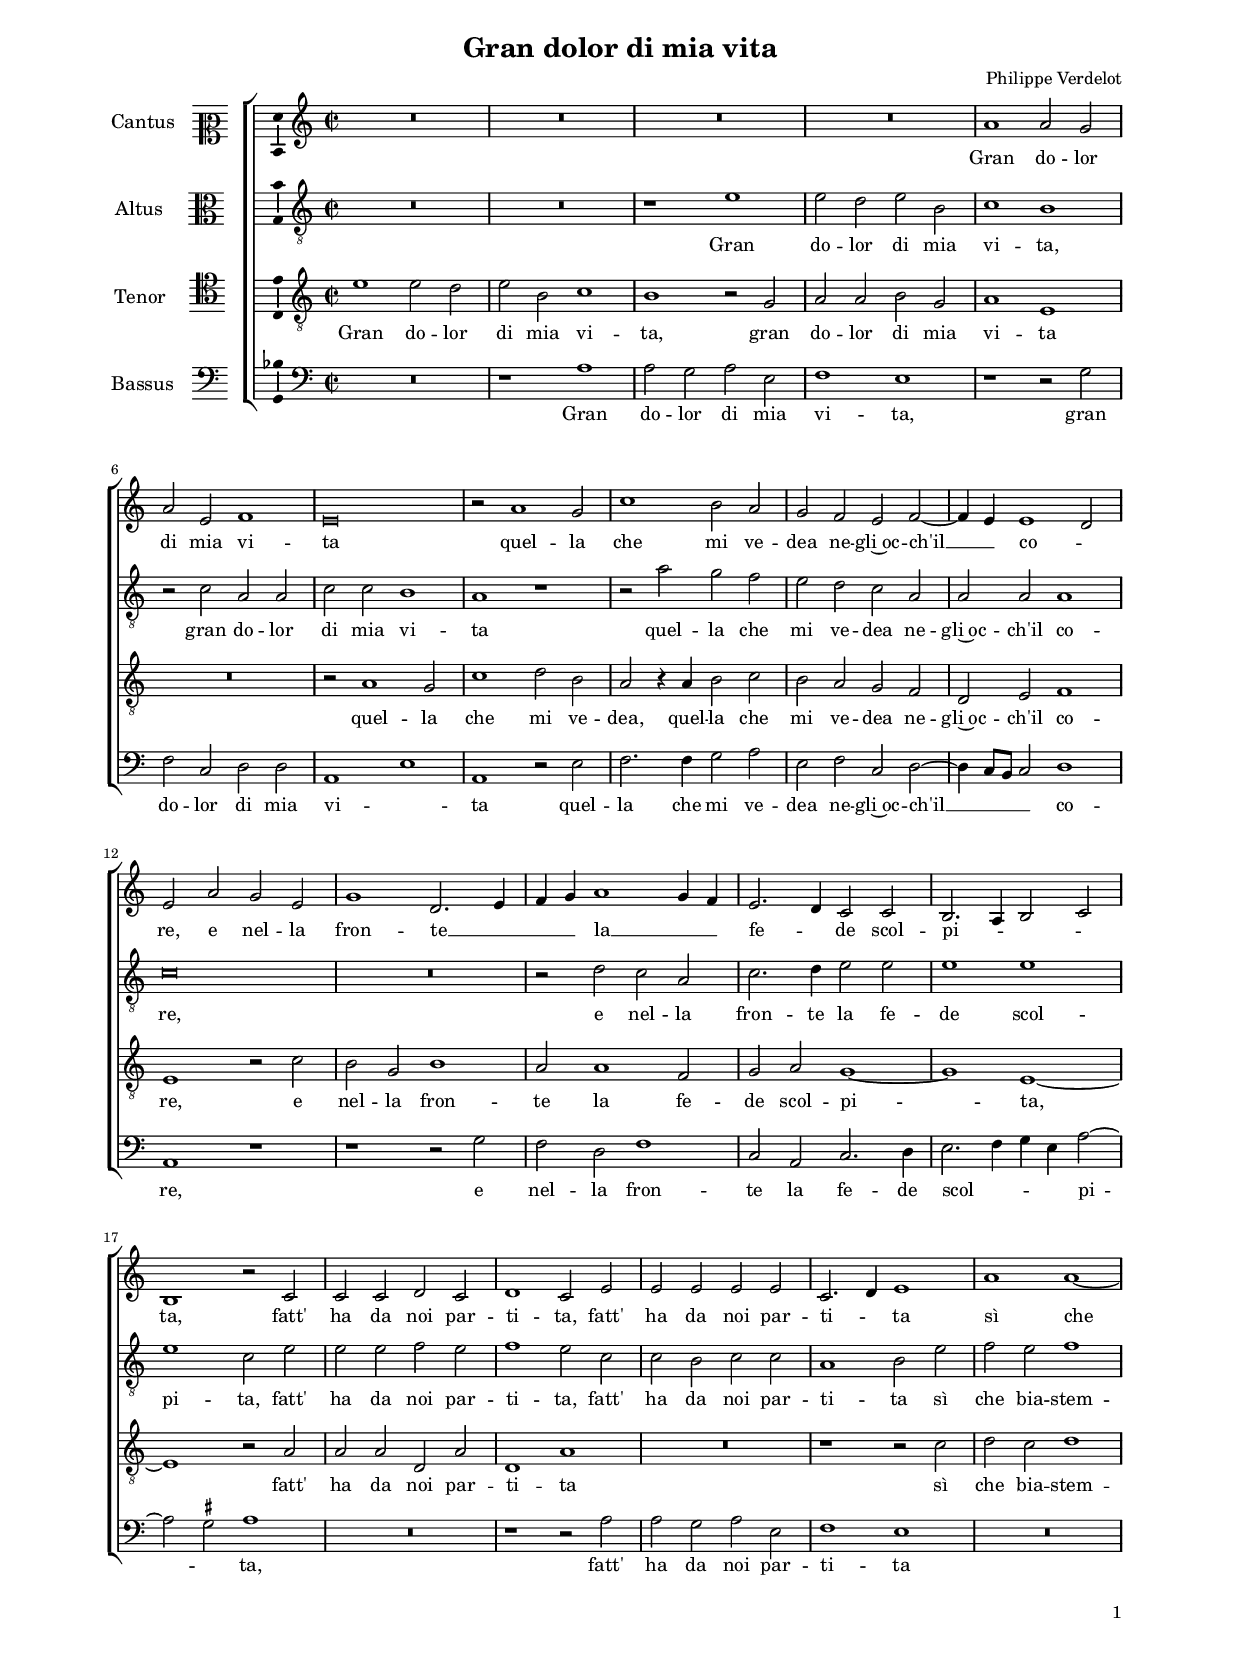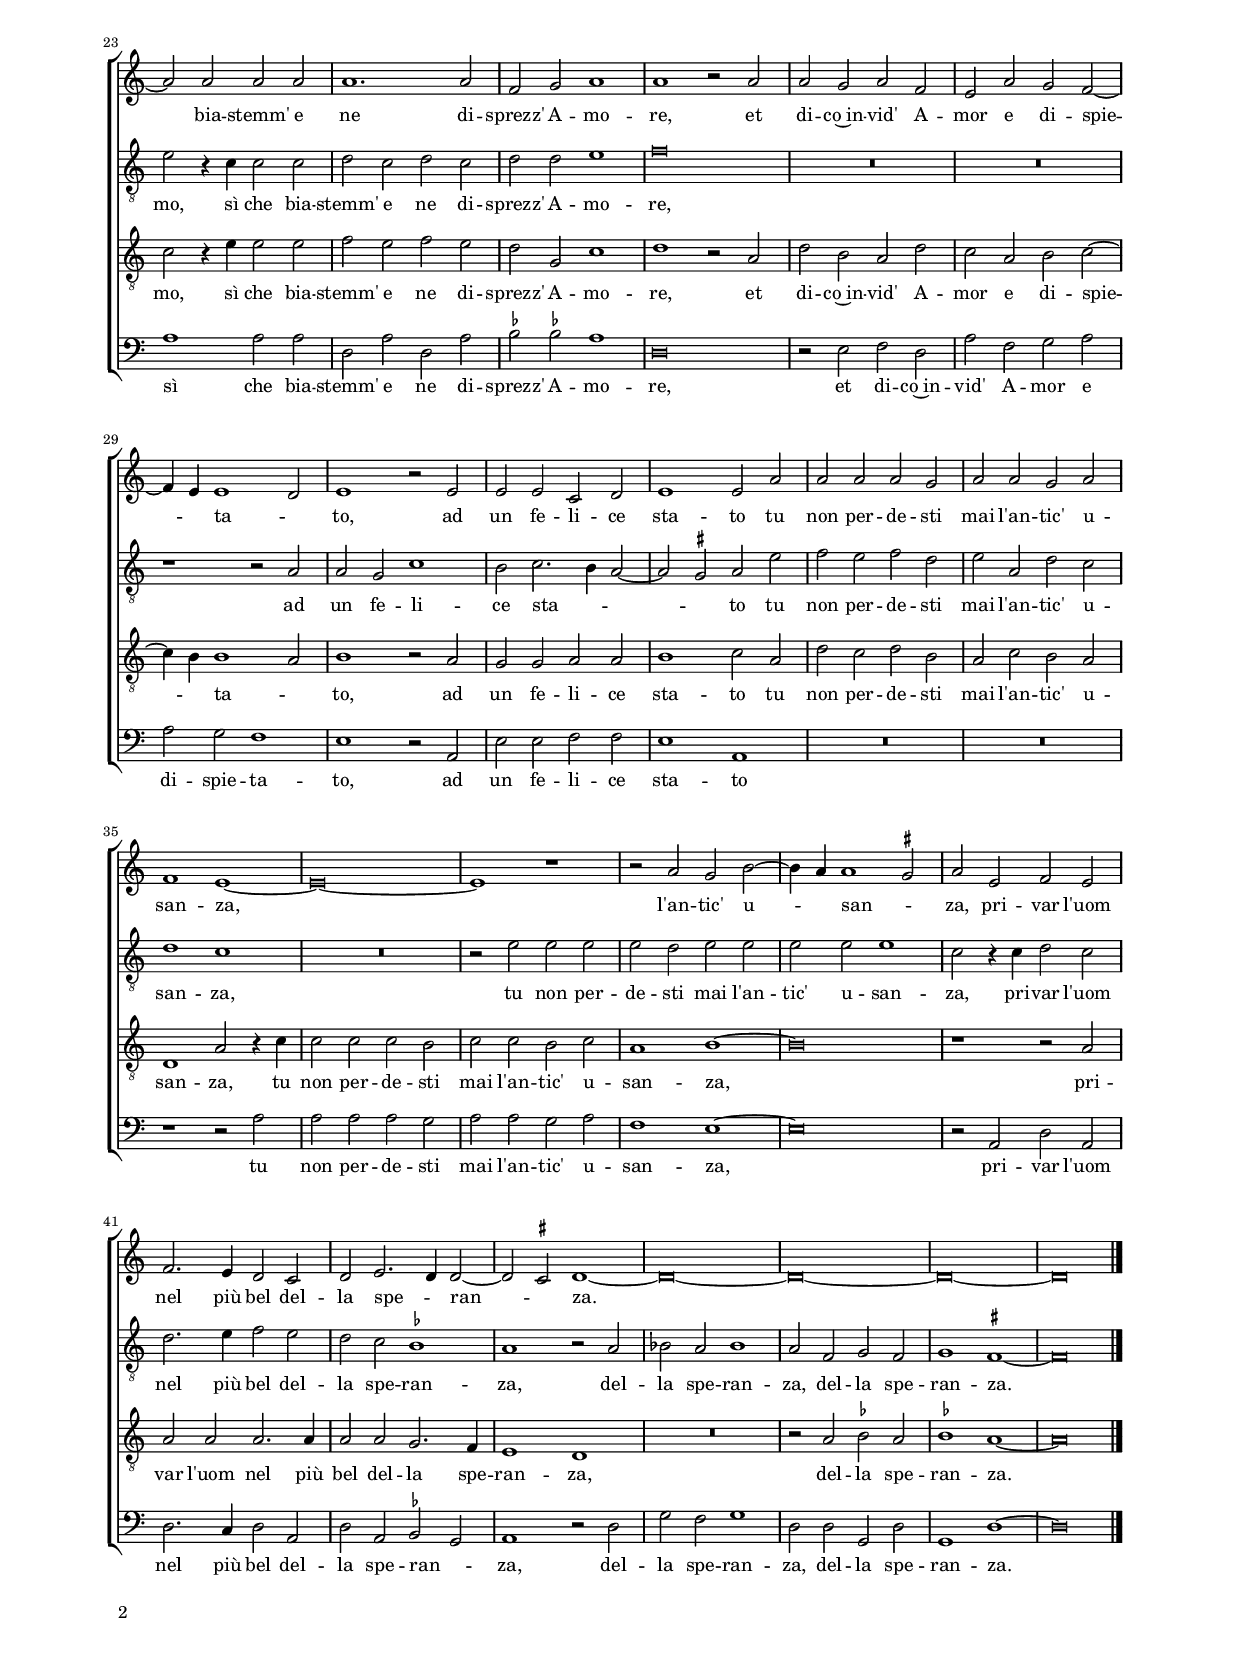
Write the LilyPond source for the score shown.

\header
{
  title="Gran dolor di mia vita"
  composer="Philippe Verdelot"
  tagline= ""
}

\version "2.20.0"
\language deutsch
#(set-global-staff-size 15)
% #(set-default-paper-size "letter")
#(ly:set-option 'point-and-click #f)

	
global = {
    % \set Staff.autoBeaming = ##f        
	\key c \major
	\time 2/2 \set Score.measureLength = #(ly:make-moment 2/1)
    \set Score.tempoHideNote = ##t
    \tempo 2 = 90
    \skip 1*2*47 \bar "|."
	}

	ficta = { \once \set suggestAccidentals = ##t }
	
	forget = #(define-music-function (music) (ly:music?) #{
		\accidentalStyle forget
		$music
		\accidentalStyle default
		#})
	

\paper
	{
	top-margin = 1.7 \cm
	bottom-margin = 1.1 \cm
	left-margin = 2 \cm
	right-margin = 2 \cm
	ragged-bottom = ##f
	ragged-last-bottom = ##f
	print-page-number = ##f
	system-system-spacing = #'((basic-distance . 16) (minimum-distance . 14) (padding . 6) (strechability . 150))
        oddFooterMarkup=\markup   \fill-line { "" \fromproperty #'page:page-number-string }
        evenFooterMarkup=\markup  \fill-line { \fromproperty #'page:page-number-string "" }
        last-bottom-spacing = #'((basic-distance . 11) (minimum-distance . 7) (padding . 4))
	systems-per-page = 4
%       page-count = 3        
%	min-systems-per-page = 3
	}


incipitcantus = \markup { \score {
	{
	\set Staff.instrumentName = \markup { \fontsize #1 "Cantus" }
	\key c \major
	\clef mezzosoprano
	s4 \bar ""
	}
	\layout  {
	raggedright = ##t
	indent = 1.6 \cm
	line-width = 2.2\cm
	\context { \Staff \remove Time_signature_engraver }
	\override Staff.Clef.Y-extent = #'(0 . 0)
	}} \hspace #1 }
	
      
incipitaltus = \markup { \score {
	{
	\set Staff.instrumentName = \markup { \fontsize #1 "Altus" }
	\key c \major
	\clef alto
	s4 \bar ""
	}
	\layout  {
	raggedright = ##t
	indent = 1.6 \cm
	line-width = 2.2\cm
	\context { \Staff \remove Time_signature_engraver }
	\override Staff.Clef.Y-extent = #'(0 . 0)
	}} \hspace #1 }


incipittenor = \markup { \score {
	{
	\set Staff.instrumentName = \markup { \fontsize #1 "Tenor" }
	\key c \major
	\clef tenor
	s4 \bar ""
	}
	\layout  {
	raggedright = ##t
	indent = 1.6 \cm
	line-width = 2.2\cm
	\context { \Staff \remove Time_signature_engraver }
	\override Staff.Clef.Y-extent = #'(0 . 0)
	}} \hspace #1 }


incipitbassus = \markup { \score {
	{
	\set Staff.instrumentName = \markup { \fontsize #1 "Bassus" }
	\key c \major
	\clef bass
	s4 \bar ""
	}
	\layout  {
	raggedright = ##t
	indent = 1.6 \cm
	line-width = 2.2\cm
	\context { \Staff \remove Time_signature_engraver }
	\override Staff.Clef.Y-extent = #'(0 . 0)
	}} \hspace #1 }


cantus =  \relative c''
	{
	R\breve
	R\breve
	R\breve
	R\breve
%5
	a1 a2 g |
	a2 e f1
	e\breve
	r2 a1 g2
	c1 h2 a
%10
	g2 f e f~ |
	f4 e e1 d2
	e2 a g e
	g1 d2. e4
	f4 g a1 g4 f
%15
	e2. d4 c2 c |
	h2. a4 h2 c
	h1 r2 c
	c2 c d c
	d1 c2 e
%20
	e2 e e e |
	c2. d4 e1
	a1 a~
	a2 a a a
	a1. a2
%25
	f2 g a1 |
	a1 r2 a
	a2 g a f
	e2 a g f~
	f4 e e1 d2
%30
	e1 r2 e |
	e2 e c d
	e1 e2 a
	a2 a a g
	a2 a g a
%35
	f1 e~ |
	e\breve~
	e1 r
	r2 a g h~
	h4 a a1 \ficta gis2
%40
	a2 e f e |
	f2. e4 d2 c
	d2 e2. d4 d2~
	d2 \ficta cis d1~
	d\breve~
%45
	d\breve~ |
	d\breve~
	d\breve |
	}


altus =  \relative c'
    {
	R\breve
	R\breve
	r1 e
	e2 d e h
%5
	c1 h |
	r2 c a a
	c2 c h1
	a1 r
	r2 a' g f
%10
	e2 d c a |
	a2 a a1
	c\breve
	R\breve
	r2 d c a
%15
	c2. d4 e2 e |
	e1 e
	e1 c2 e
	e2 e f e
	f1 e2 c
%20
	c2 h c c |
	a1 h2 e
	f2 e f1
	e2 r4 c c2 c
	d2 c d c
%25
	d2 d e1 |
	f\breve
	R\breve
	R\breve
	r1 r2 a,
%30
	a2 g c1 |
	h2 c2. h4 a2~
	a2 \ficta gis a e'
	f2 e f d
	e2 a, d c
%35
	d1 c |
	R\breve
	r2 e e e
	e2 d e e
	e2 e e1
%40
	c2 r4 c d2 c |
	d2. e4 f2 e
	d2 c \ficta b1
	a1 r2 a
	b2 a b1
%45
	a2 f g f |
	g1 \ficta fis~
	\ficta fis\breve |
	}


tenor =  \relative c'
	{
	e1 e2 d
	e2 h c1
	h1 r2 g
	a2 a h g
%5
	a1 e |
	R\breve
	r2 a1 g2
	c1 d2 h
	a2 r4 a h2 c
%10
	h2 a g f |
	d2 e f1
	e1 r2 c'
	h2 g h1
	a2 a1 f2
%15
	g2 a g1~ |
	g1 e~
	e1 r2 a
	a2 a d, a'
	d,1 a'
%20
	R\breve |
	r1 r2 c
	d2 c d1
	c2 r4 e e2 e
	f2 e f e
%25
	d2 g, c1 |
	d1 r2 a
	d2 h a d
	c2 a h c~
	c4 h h1 a2
%30
	h1 r2 a |
	g2 g a a
	h1 c2 a
	d2 c d h
	a2 c h a
%35
	d,1 a'2 r4 c |
	c2 c c h
	c2 c h c
	a1 h~
	h\breve
%40
	r1 r2 a |
	a2 a a2. a4
	a2 a g2. f4
	e1 d
	R\breve
%45
	r2 a' \ficta b a |
	\ficta b1 a~
	a\breve |
	}


bassus  =  \relative c
	{
	R\breve
	r1 a'
	a2 g a e
	f1 e
%5
	r1 r2 g |
	f2 c d d
	a1 e'
	a,1 r2 e'
	f2. f4 g2 a
%10
	e2 f c d~ |
	d4 c8 h c2 d1
	a1 r
	r1 r2 g'
	f2 d f1
%15
	c2 a c2. d4 |
	e2. f4 g e a2~
	a2 \ficta gis a1
	R\breve
	r1 r2 a
%20
	a2 g a e |
	f1 e
	R\breve
	a1 a2 a
	d,2 a' d, a'
%25
	\ficta b2 \ficta b! a1 |
	d,\breve
	r2 e f d
	a'2 f g a
	a2 g f1
%30
	e1 r2 a, |
	e'2 e f f
	e1 a,
	R\breve
	R\breve
%35
	r1 r2 a' |
	a2 a a g
	a2 a g a
	f1 e~
	e\breve
%40
	r2 a, d a |
	d2. c4 d2 a
	d2 a \ficta b2 g
	a1 r2 d
	g2 f g1
%45
	d2 d g, d' |
	g,1 d'~
	d\breve |
	}

    
lyricscantus = \lyricmode {
	Gran do -- lor di mia vi -- ta
    quel -- la che mi ve -- dea ne  -- gli~oc -- ch'il __ _ co -- _ re,
    e nel -- la fron -- te __ _ _ _ la __ _ _ fe -- _ de scol -- pi -- _ _ _ ta,
    fatt' ha da noi par -- ti -- ta,
    fatt' ha da noi par -- ti -- _ ta
    sì che bia -- stemm' e ne di -- sprezz' A -- mo -- re,
    et di -- co~in -- vid' A -- mor e di -- spie -- _ ta -- _ to,
    ad un fe -- li -- ce sta -- to
    tu non per -- de -- sti mai l'an -- tic' u -- san -- za,
    l'an -- tic' u -- _ san -- _ za,
    pri -- var l'uom nel più bel del -- la spe -- _ ran -- _ za.
	}


lyricsaltus = \lyricmode {
	Gran do -- lor di mia vi -- ta,
    gran do -- lor di mia vi -- ta
    quel -- la che mi ve -- dea ne  -- gli~oc -- ch'il co -- re,
    e nel -- la fron -- te la fe -- de scol -- pi -- ta,
    fatt' ha da noi par -- ti -- ta,
    fatt' ha da noi par -- ti -- ta
    sì che bia -- stem -- mo,
    sì che bia -- stemm' e ne di -- sprezz' A -- mo -- re,
    ad un fe -- li -- ce sta -- _ _ _ to
    tu non per -- de -- sti mai l'an -- tic' u -- san -- za,
    tu non per -- de -- sti mai l'an -- tic' u -- san -- za,
    pri -- var l'uom nel più bel del -- la spe -- ran -- za,
    del -- la spe -- ran -- za,
    del -- la spe -- ran -- za.
	}


lyricstenor = \lyricmode {
	Gran do -- lor di mia vi -- ta,
    gran do -- lor di mia vi -- ta
    quel -- la che mi ve -- dea,
    quel -- la che mi ve -- dea ne  -- gli~oc -- ch'il co -- re,
    e nel -- la fron -- te la fe -- de scol -- pi -- ta,
    fatt' ha da noi par -- ti -- ta
    sì che bia -- stem -- mo,
    sì che bia -- stemm' e ne di -- sprezz' A -- mo -- re,
    et di -- co~in -- vid' A -- mor e di -- spie -- _ ta -- _ to,
    ad un fe -- li -- ce sta -- to
    tu non per -- de -- sti mai l'an -- tic' u -- san -- za,
    tu non per -- de -- sti mai l'an -- tic' u -- san -- za,
    pri -- var l'uom nel più bel del -- la spe -- ran -- za,
    del -- la spe -- ran -- za.
	}


lyricsbassus = \lyricmode {
	Gran do -- lor di mia vi -- ta,
    gran do -- lor di mia vi -- _ ta
    quel -- la che mi ve -- dea ne  -- gli~oc -- ch'il __ _ _ _ co -- re,
    e nel -- la fron -- te la fe -- de scol -- _ _ _ pi -- _ ta,
    fatt' ha da noi par -- ti -- ta
    sì che bia -- stemm' e ne di -- sprezz' A -- mo -- re,
    et di -- co~in -- vid' A -- mor e di -- spie -- ta -- to,
    ad un fe -- li -- ce sta -- to
    tu non per -- de -- sti mai l'an -- tic' u -- san -- za,
    pri -- var l'uom nel più bel del -- la spe -- ran -- _ za,
    del -- la spe -- ran -- za,
    del -- la spe -- ran -- za.
	}


\score
{  
	\transpose c c {
	\new ChoirStaff \with { \override StaffGrouper.staff-staff-spacing.basic-distance = #12 }
	<<

	\new Staff << \global
	\new Voice="v1" {
		\set Staff.instrumentName=\incipitcantus
        %       \set Staff.instrumentName="S"
		\set Staff.midiInstrument = "reed organ"
		\clef "violin"
		\cantus }
	\new Lyrics \lyricsto "v1" {\lyricscantus }
	>>


	\new Staff << \global
	\new Voice="v2" {
		\set Staff.instrumentName=\incipitaltus
        %       \set Staff.instrumentName="A"
		\set Staff.midiInstrument = "reed organ"
        \clef "G_8"
		\altus}
	\new Lyrics \lyricsto "v2" {\lyricsaltus }
	>>


	\new Staff << \global
	\new Voice="v3" {
		\set Staff.instrumentName=\incipittenor
        %       \set Staff.instrumentName="T"
		\set Staff.midiInstrument = "reed organ"
		\clef "G_8"
		\tenor }
	\new Lyrics \lyricsto "v3" {\lyricstenor }
	>>


	\new Staff << \global
	\new Voice="v4" {
		\set Staff.instrumentName=\incipitbassus
        %       \set Staff.instrumentName="B"
		\set Staff.midiInstrument = "reed organ"
		\clef "bass" 
		\bassus }
	\new Lyrics \lyricsto "v4" {\lyricsbassus}
	>>

	>>
	} % transpose

	\layout
	{
	indent = 2.3 \cm
%	\context { \Lyrics \override VerticalAxisGroup.nonstaff-relatedstaff-spacing.padding = #2 }
%	\context { \Lyrics \override LyricText.font-size = #1 }
	\context { \Staff \override TimeSignature.break-visibility = #end-of-line-invisible }
    \context { \Staff \consists "Ambitus_engraver" }
%	\context { \Voice \override Slur.transparent = ##t }
	\context { \Score \override BarNumber.padding = #2 }
	\context { \Voice \override NoteHead.style = #'baroque }
	}

\midi
	{
	}
	
}


% EOF
